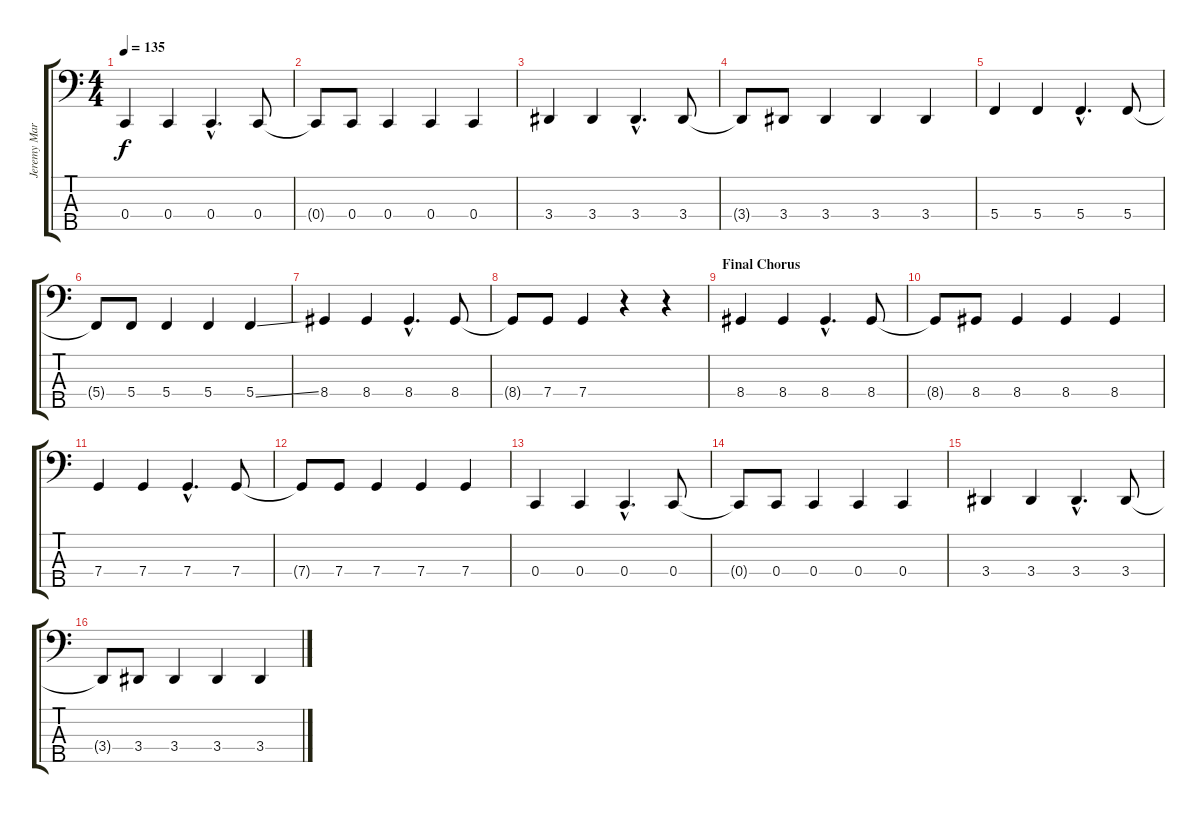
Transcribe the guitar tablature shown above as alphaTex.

\track ("Jeremy Marshall (Volume Effect)" "Jeremy Mar") {instrument electricbasspick}
\staff {score tabs}
\tuning (Eb2 Bb1 F1 C1 G0) {hide}
\ts (4 4)
\tempo 135
\clef f4
\ks c
0.4.4{dy f} 0.4.4 0.4{hac}.4{d} 0.4.8 |
0.4{t}.8 0.4.8 0.4.4 0.4.4 0.4.4 |
3.4.4 3.4.4 3.4{hac}.4{d} 3.4.8 |
3.4{t}.8 3.4.8 3.4.4 3.4.4 3.4.4 |
5.4.4 5.4.4 5.4{hac}.4{d} 5.4.8 |
5.4{t}.8 5.4.8 5.4.4 5.4.4 5.4{ss}.4 |
8.4.4 8.4.4 8.4{hac}.4{d} 8.4.8 |
8.4{t}.8 7.4.8 7.4.4 r.4 r.4 |
\section ("" "Final Chorus")
8.4.4 8.4.4 8.4{hac}.4{d} 8.4.8 |
8.4{t}.8 8.4.8 8.4.4 8.4.4 8.4.4 |
7.4.4 7.4.4 7.4{hac}.4{d} 7.4.8 |
7.4{t}.8 7.4.8 7.4.4 7.4.4 7.4.4 |
0.4.4 0.4.4 0.4{hac}.4{d} 0.4.8 |
0.4{t}.8 0.4.8 0.4.4 0.4.4 0.4.4 |
3.4.4 3.4.4 3.4{hac}.4{d} 3.4.8 |
3.4{t}.8 3.4.8 3.4.4 3.4.4 3.4.4
